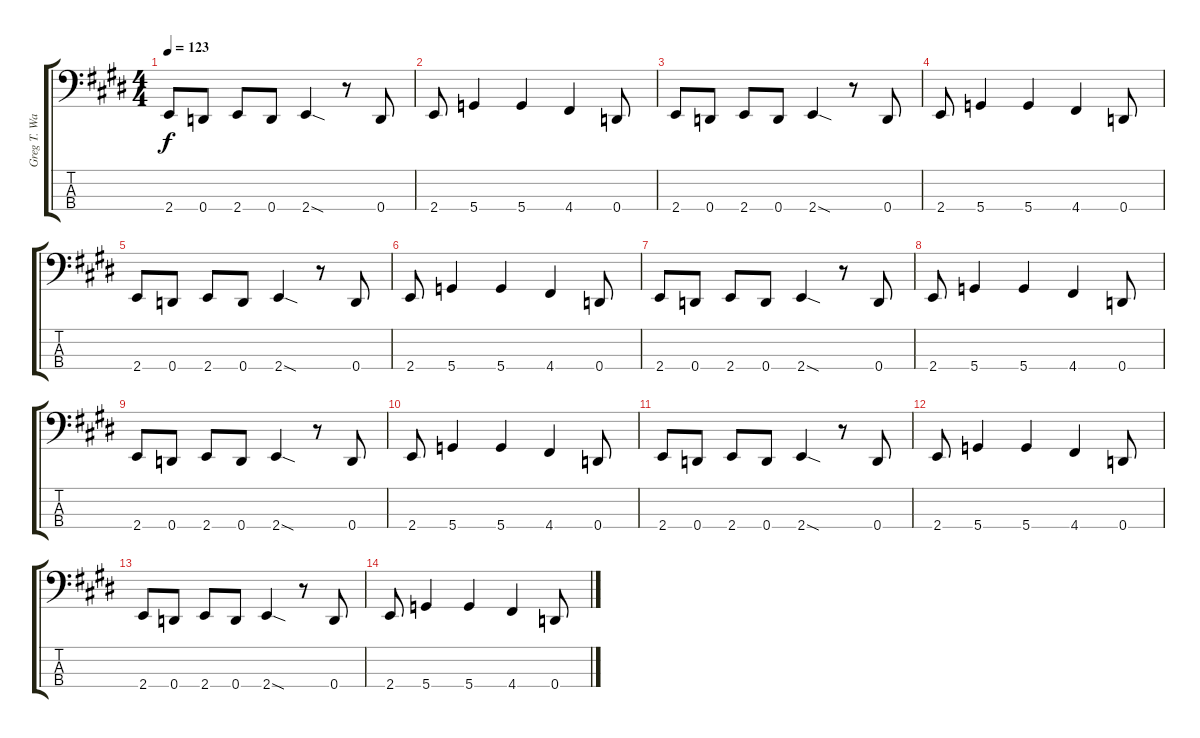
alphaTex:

\track ("Greg T. Walker Bass" "Greg T. Wa") {instrument electricbassfinger}
\staff {score tabs}
\tuning (G2 D2 A1 D1) {hide}
\ts (4 4)
\tempo 123
\clef f4
\ks e
2.4.8{dy f} 0.4.8 2.4.8 0.4.8 2.4{sod}.4 r.8 0.4.8 |
2.4.8 5.4.4 5.4.4 4.4.4 0.4.8 |
2.4.8 0.4.8 2.4.8 0.4.8 2.4{sod}.4 r.8 0.4.8 |
2.4.8 5.4.4 5.4.4 4.4.4 0.4.8 |
2.4.8 0.4.8 2.4.8 0.4.8 2.4{sod}.4 r.8 0.4.8 |
2.4.8 5.4.4 5.4.4 4.4.4 0.4.8 |
2.4.8 0.4.8 2.4.8 0.4.8 2.4{sod}.4 r.8 0.4.8 |
2.4.8 5.4.4 5.4.4 4.4.4 0.4.8 |
2.4.8 0.4.8 2.4.8 0.4.8 2.4{sod}.4 r.8 0.4.8 |
2.4.8 5.4.4 5.4.4 4.4.4 0.4.8 |
2.4.8 0.4.8 2.4.8 0.4.8 2.4{sod}.4 r.8 0.4.8 |
2.4.8 5.4.4 5.4.4 4.4.4 0.4.8 |
2.4.8 0.4.8 2.4.8 0.4.8 2.4{sod}.4 r.8 0.4.8 |
2.4.8 5.4.4 5.4.4 4.4.4 0.4.8
